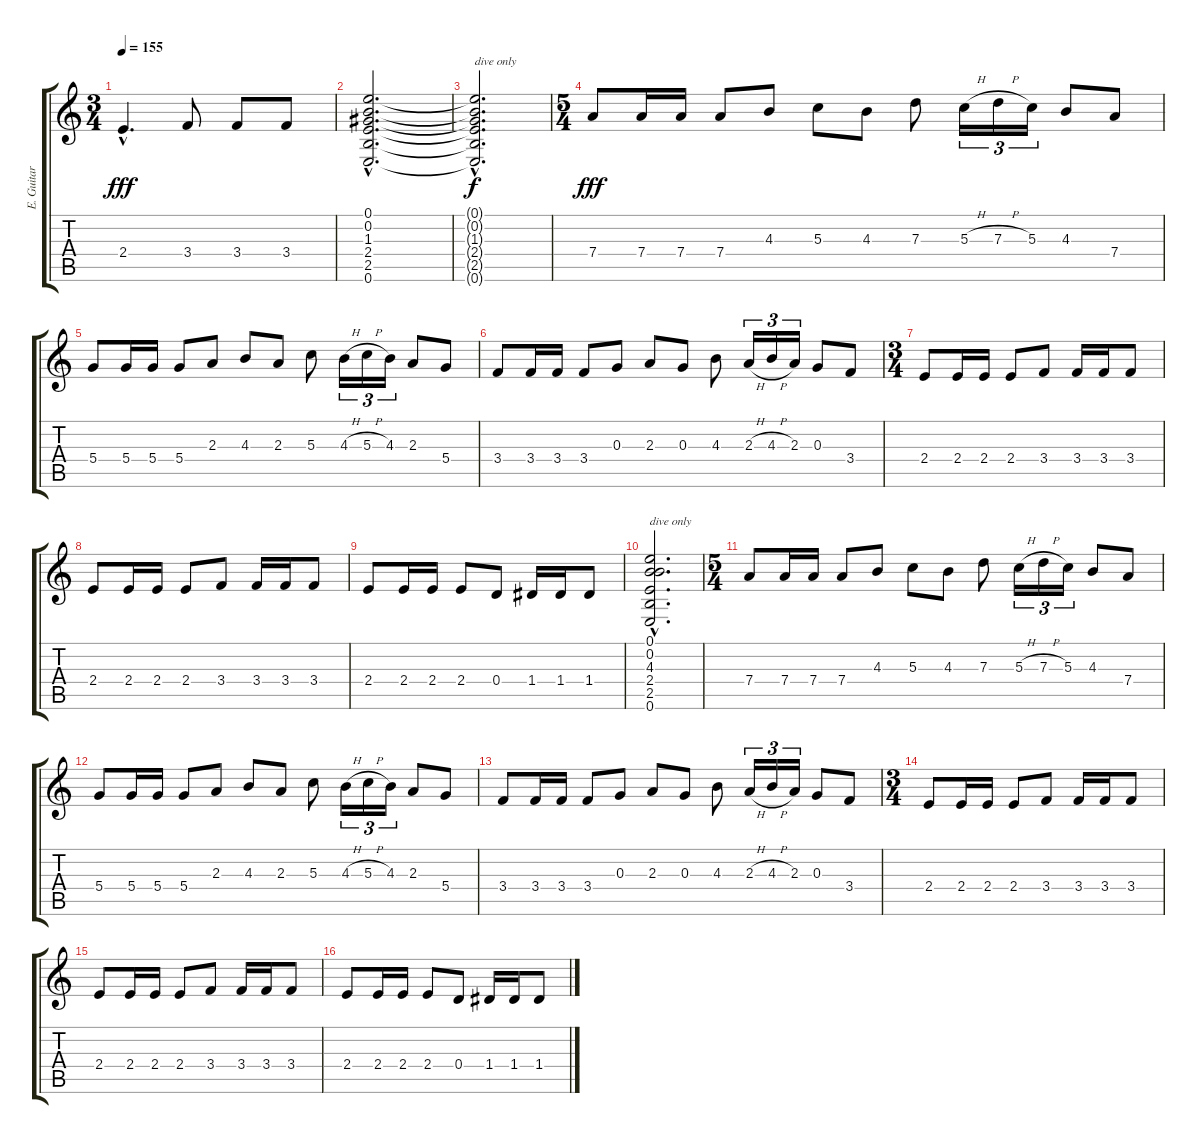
\track ("E. Guitar 3" "E. Guitar ") {instrument distortionguitar}
\staff {score tabs}
\tuning (E4 B3 G3 D3 A2 E2) {hide}
\ts (3 4)
\tempo 155
\clef g2
\ks c
2.4{hac}.4{d dy fff} 3.4.8 3.4.8 3.4.8 |
(0.1{hac} 0.2{hac} 1.3{hac} 2.4{hac} 2.5{hac} 0.6{hac}).2{d} |
(0.1{hac t} 0.2{hac t} 1.3{hac t} 2.4{hac t} 2.5{hac t} 0.6{hac t}).2{d txt "dive only" dy f} |
\ts (5 4)
7.4.8{dy fff volume 16} 7.4.16 7.4.16 7.4.8 4.3.8 5.3.8 4.3.8 7.3.8 5.3{h}.16{tu (3 2)} 7.3{h}.16{tu (3 2)} 5.3.16{tu (3 2)} 4.3.8 7.4.8 |
5.4.8 5.4.16 5.4.16 5.4.8 2.3.8 4.3.8 2.3.8 5.3.8 4.3{h}.16{tu (3 2)} 5.3{h}.16{tu (3 2)} 4.3.16{tu (3 2)} 2.3.8 5.4.8 |
3.4.8 3.4.16 3.4.16 3.4.8 0.3.8 2.3.8 0.3.8 4.3.8 2.3{h}.16{tu (3 2)} 4.3{h}.16{tu (3 2)} 2.3.16{tu (3 2)} 0.3.8 3.4.8 |
\ts (3 4)
2.4.8 2.4.16 2.4.16 2.4.8 3.4.8 3.4.16 3.4.16 3.4.8 |
2.4.8 2.4.16 2.4.16 2.4.8 3.4.8 3.4.16 3.4.16 3.4.8 |
2.4.8 2.4.16 2.4.16 2.4.8 0.4.8 1.4.16 1.4.16 1.4.8 |
(0.1{hac} 0.2{hac} 4.3{hac} 2.4{hac} 2.5{hac} 0.6{hac}).2{d txt "dive only"} |
\ts (5 4)
7.4.8{volume 16} 7.4.16 7.4.16 7.4.8 4.3.8 5.3.8 4.3.8 7.3.8 5.3{h}.16{tu (3 2)} 7.3{h}.16{tu (3 2)} 5.3.16{tu (3 2)} 4.3.8 7.4.8 |
5.4.8 5.4.16 5.4.16 5.4.8 2.3.8 4.3.8 2.3.8 5.3.8 4.3{h}.16{tu (3 2)} 5.3{h}.16{tu (3 2)} 4.3.16{tu (3 2)} 2.3.8 5.4.8 |
3.4.8 3.4.16 3.4.16 3.4.8 0.3.8 2.3.8 0.3.8 4.3.8 2.3{h}.16{tu (3 2)} 4.3{h}.16{tu (3 2)} 2.3.16{tu (3 2)} 0.3.8 3.4.8 |
\ts (3 4)
2.4.8 2.4.16 2.4.16 2.4.8 3.4.8 3.4.16 3.4.16 3.4.8 |
2.4.8 2.4.16 2.4.16 2.4.8 3.4.8 3.4.16 3.4.16 3.4.8 |
2.4.8 2.4.16 2.4.16 2.4.8 0.4.8 1.4.16 1.4.16 1.4.8
